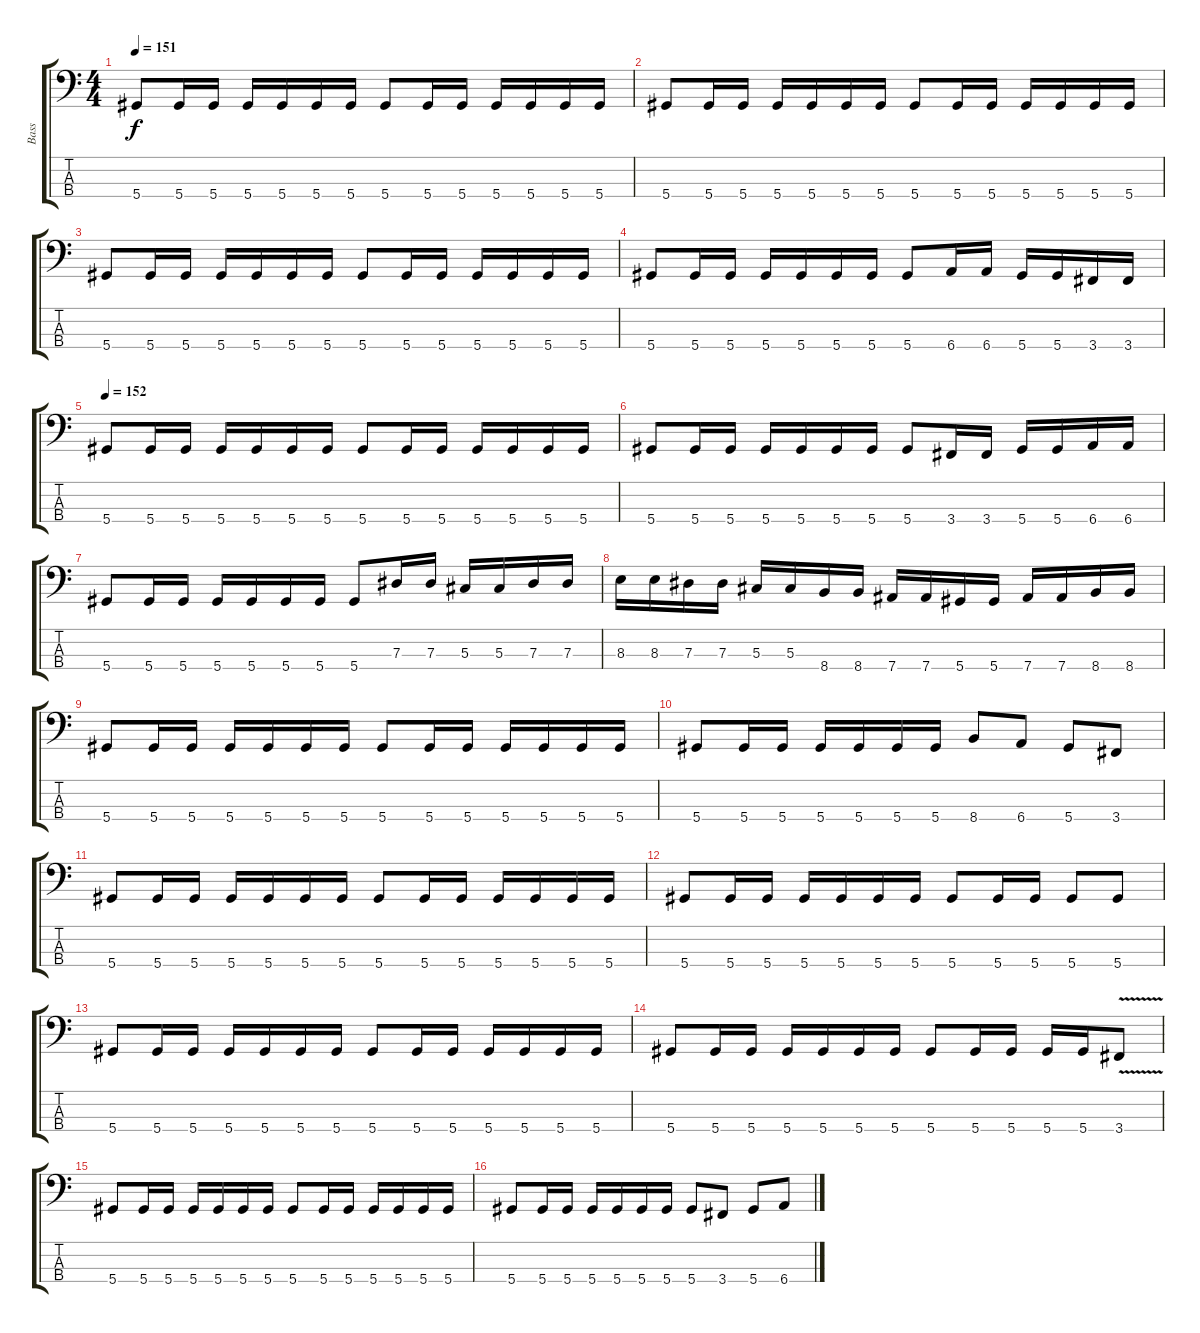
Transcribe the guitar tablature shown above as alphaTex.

\track ("Bass" "Bass") {instrument electricbasspick}
\staff {score tabs}
\tuning (Gb2 Db2 Ab1 Eb1) {hide}
\ts (4 4)
\tempo 151
\clef f4
\ks c
5.4.8{dy f} 5.4.16 5.4.16 5.4.16 5.4.16 5.4.16 5.4.16 5.4.8 5.4.16 5.4.16 5.4.16 5.4.16 5.4.16 5.4.16 |
5.4.8 5.4.16 5.4.16 5.4.16 5.4.16 5.4.16 5.4.16 5.4.8 5.4.16 5.4.16 5.4.16 5.4.16 5.4.16 5.4.16 |
5.4.8 5.4.16 5.4.16 5.4.16 5.4.16 5.4.16 5.4.16 5.4.8 5.4.16 5.4.16 5.4.16 5.4.16 5.4.16 5.4.16 |
5.4.8 5.4.16 5.4.16 5.4.16 5.4.16 5.4.16 5.4.16 5.4.8 6.4.16 6.4.16 5.4.16 5.4.16 3.4.16 3.4.16 |
\tempo 152
5.4.8 5.4.16 5.4.16 5.4.16 5.4.16 5.4.16 5.4.16 5.4.8 5.4.16 5.4.16 5.4.16 5.4.16 5.4.16 5.4.16 |
5.4.8 5.4.16 5.4.16 5.4.16 5.4.16 5.4.16 5.4.16 5.4.8 3.4.16 3.4.16 5.4.16 5.4.16 6.4.16 6.4.16 |
5.4.8 5.4.16 5.4.16 5.4.16 5.4.16 5.4.16 5.4.16 5.4.8 7.3.16 7.3.16 5.3.16 5.3.16 7.3.16 7.3.16 |
8.3.16 8.3.16 7.3.16 7.3.16 5.3.16 5.3.16 8.4.16 8.4.16 7.4.16 7.4.16 5.4.16 5.4.16 7.4.16 7.4.16 8.4.16 8.4.16 |
5.4.8 5.4.16 5.4.16 5.4.16 5.4.16 5.4.16 5.4.16 5.4.8 5.4.16 5.4.16 5.4.16 5.4.16 5.4.16 5.4.16 |
5.4.8 5.4.16 5.4.16 5.4.16 5.4.16 5.4.16 5.4.16 8.4.8 6.4.8 5.4.8 3.4.8 |
5.4.8 5.4.16 5.4.16 5.4.16 5.4.16 5.4.16 5.4.16 5.4.8 5.4.16 5.4.16 5.4.16 5.4.16 5.4.16 5.4.16 |
5.4.8 5.4.16 5.4.16 5.4.16 5.4.16 5.4.16 5.4.16 5.4.8 5.4.16 5.4.16 5.4.8 5.4.8 |
5.4.8 5.4.16 5.4.16 5.4.16 5.4.16 5.4.16 5.4.16 5.4.8 5.4.16 5.4.16 5.4.16 5.4.16 5.4.16 5.4.16 |
5.4.8 5.4.16 5.4.16 5.4.16 5.4.16 5.4.16 5.4.16 5.4.8 5.4.16 5.4.16 5.4.16 5.4.16 3.4{v}.8 |
5.4.8 5.4.16 5.4.16 5.4.16 5.4.16 5.4.16 5.4.16 5.4.8 5.4.16 5.4.16 5.4.16 5.4.16 5.4.16 5.4.16 |
5.4.8 5.4.16 5.4.16 5.4.16 5.4.16 5.4.16 5.4.16 5.4.8 3.4.8 5.4.8 6.4.8
